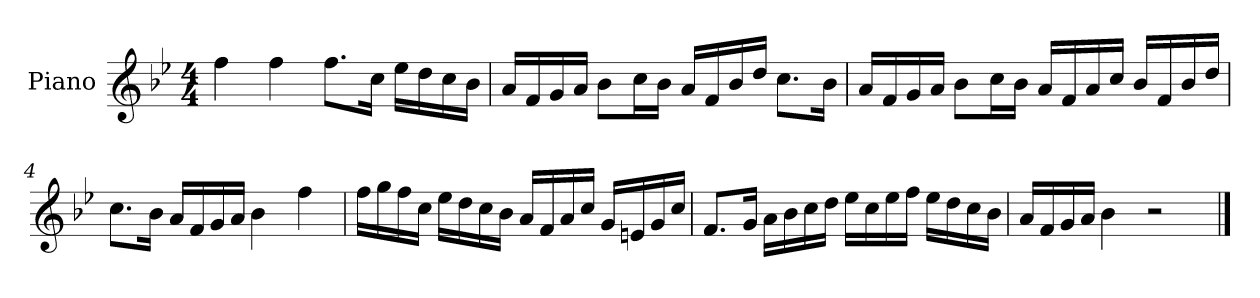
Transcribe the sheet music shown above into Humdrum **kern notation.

**kern
*part1
*staff1
*I"Piano
*I'P-no
*clefG2
*k[b-e-]
*M4/4
*MM90
=1
4ff\
4ff\
8.ff\L
16cc\Jk
16ee-\LL
16dd\
16cc\
16b-\JJ
=2
16a/LL
16f/
16g/
16a/JJ
8b-\L
16cc\L
16b-\JJ
16a/LL
16f/
16b-/
16dd/JJ
8.cc\L
16b-\Jk
=3
16a/LL
16f/
16g/
16a/JJ
8b-\L
16cc\L
16b-\JJ
16a/LL
16f/
16a/
16cc/JJ
16b-/LL
16f/
16b-/
16dd/JJ
!!LO:LB:g=z
=4
8.cc\L
16b-\Jk
16a/LL
16f/
16g/
16a/JJ
4b-\
4ff\
=5
16ff\LL
16gg\
16ff\
16cc\JJ
16ee-\LL
16dd\
16cc\
16b-\JJ
16a/LL
16f/
16a/
16cc/JJ
16g/LL
16en/
16g/
16cc/JJ
=6
8.f/L
16g/Jk
16a\LL
16b-\
16cc\
16dd\JJ
16ee-\LL
16cc\
16ee-\
16ff\JJ
16ee-\LL
16dd\
16cc\
16b-\JJ
!!LO:LB:g=z
=7
16a/LL
16f/
16g/
16a/JJ
4b-\
2r
==
*-
